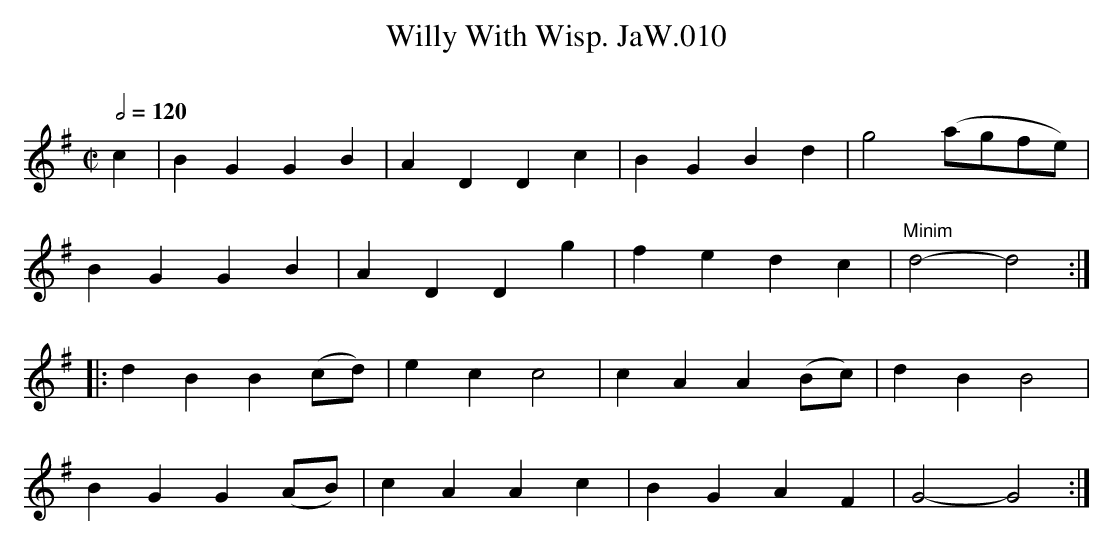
X:1
T:Willy With Wisp. JaW.010
M:C|
L:1/8
Q:1/2=120
O:
K:G
c2|B2G2G2B2|A2D2D2c2|B2G2B2d2|g4 (agfe)|
B2G2G2B2|A2D2D2g2|f2e2d2c2|"Minim"d4-d4:|
|:d2B2B2(cd)|e2c2c4|c2A2A2(Bc)|d2B2B4|
B2G2G2(AB)|c2A2A2c2|B2G2A2F2|G4-G4:|
